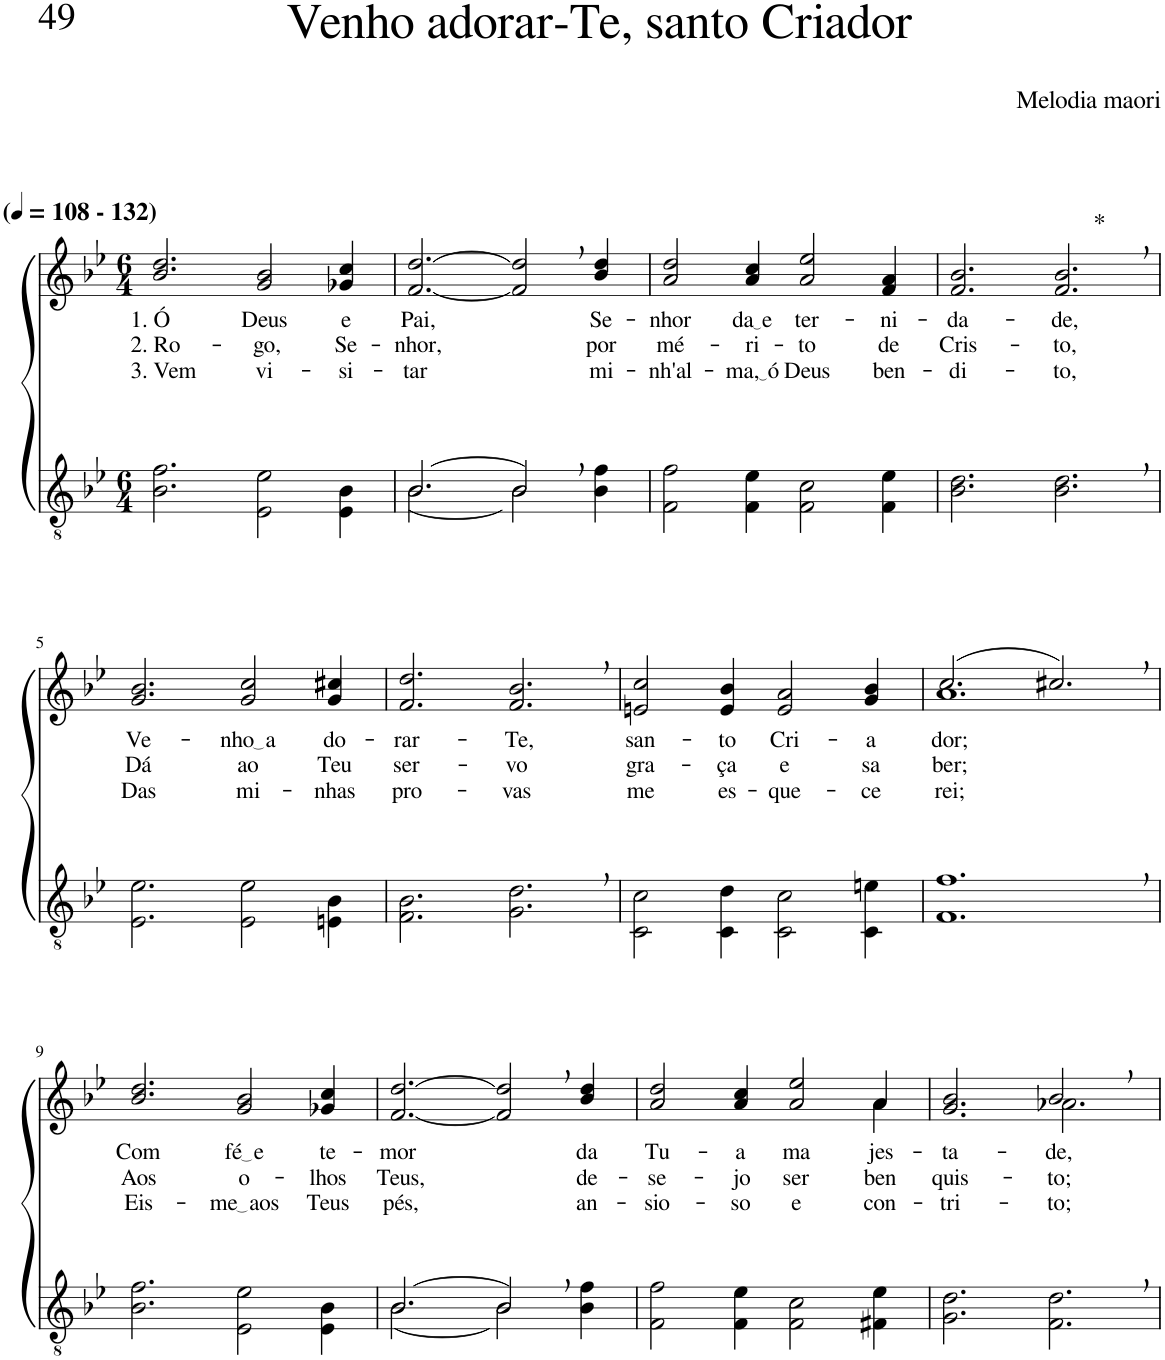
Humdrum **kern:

**kern	**kern	**text	**text	**text	**harte
*part2	*part1	*part1	*part1	*part1	*part1
*staff2	*staff1	*staff1	*staff1	*staff1	*
*I"Parte III e IV	*I"Parte I e II	*	*	*	*
*clefGv2	*clefG2	*	*	*	*
*Trd3c5	*Trd3c5	*	*	*	*
*k[b-e-]	*k[b-e-]	*	*	*	*
*M6/4	*M6/4	*	*	*	*
*MM108	*MM108	*	*	*	*
=1	=1	=1	=1	=1	=1
!	!LO:TX:a:B:t=(	!	!	!	!
!	!LO:TX:a:B:t=- 132)	!	!	!	!
!	!	!LO:LY:b	!LO:LY:b	!LO:LY:b	!
2.B-\ 2.f\	2.b-/ 2.dd/	1. Ó	2. Ro-	3. Vem	.
!	!	!LO:LY:b	!LO:LY:b	!LO:LY:b	!
2E-\ 2e-\	2g/ 2b-/	Deus	-go,	vi-	.
!	!	!LO:LY:b	!LO:LY:b	!LO:LY:b	!
4E-\ 4B-\	4g-X/ 4cc/	e	Se-	-si-	.
=2	=2	=2	=2	=2	=2
*^	*	*	*	*	*
!	!	!	!LO:LY:b	!LO:LY:b	!LO:LY:b	!
[2.B-\	[2.B-/	[2.f/ [2.dd/	Pai,	-nhor,	-tar	.
2B-,\]	2B-/]	2f/], 2dd/],	.	.	.	.
!	!	!	!LO:LY:b	!LO:LY:b	!LO:LY:b	!
4B-\ 4f\	4ryy	4b-/ 4dd/	Se-	por	mi-	.
=3	=3	=3	=3	=3	=3	=3
!	!	!	!LO:LY:b	!LO:LY:b	!LO:LY:b	!
*v	*v	*	*	*	*	*
2F\ 2f\	2a/ 2dd/	-nhor	mé-	-nh'al-	.
!	!	!LO:LY:b	!LO:LY:b	!LO:LY:b	!
4F\ 4e-\	4a/ 4cc/	da e	-ri-	ma, ó	.
!	!	!LO:LY:b	!LO:LY:b	!LO:LY:b	!
2F\ 2c\	2a/ 2ee-/	ter-	-to	Deus	.
!	!	!LO:LY:b	!LO:LY:b	!LO:LY:b	!
4F\ 4e-\	4f/ 4a/	-ni-	de	ben-	.
=4	=4	=4	=4	=4	=4
!	!	!LO:LY:b	!LO:LY:b	!LO:LY:b	!
2.B-\ 2.d\	2.f/ 2.b-/	-da-	Cris-	-di-	.
!	!	!LO:LY:b	!LO:LY:b	!LO:LY:b	!LO:H:kt=*
2.B-\, 2.d\,	2.f/, 2.b-/,	-de,	-to,	-to,	N
!!LO:LB:g=z
=5	=5	=5	=5	=5	=5
!	!	!LO:LY:b	!LO:LY:b	!LO:LY:b	!
2.E-\ 2.e-\	2.g/ 2.b-/	Ve-	Dá	Das	.
!	!	!LO:LY:b	!LO:LY:b	!LO:LY:b	!
2E-\ 2e-\	2g/ 2cc/	nho a	ao	mi-	.
!	!	!LO:LY:b	!LO:LY:b	!LO:LY:b	!
4En\ 4B-\	4g/ 4cc#X/	do-	Teu	-nhas	.
=6	=6	=6	=6	=6	=6
!	!	!LO:LY:b	!LO:LY:b	!LO:LY:b	!
2.F\ 2.B-\	2.f/ 2.dd/	-rar-	ser-	pro-	.
!	!	!LO:LY:b	!LO:LY:b	!LO:LY:b	!
2.G\, 2.d\,	2.f/, 2.b-/,	-Te,	-vo	-vas	.
=7	=7	=7	=7	=7	=7
!	!	!LO:LY:b	!LO:LY:b	!LO:LY:b	!
2C\ 2c\	2en/ 2cc/	san-	gra-	me	.
!	!	!LO:LY:b	!LO:LY:b	!LO:LY:b	!
4C\ 4d\	4e/ 4b-/	-to	-ça	es-	.
!	!	!LO:LY:b	!LO:LY:b	!LO:LY:b	!
2C\ 2c\	2e/ 2a/	Cri-	e	-que-	.
!	!	!LO:LY:b	!LO:LY:b	!LO:LY:b	!
4C\ 4en\	4g/ 4b-/	-a-	sa	-ce-	.
=8	=8	=8	=8	=8	=8
*	*^	*	*	*	*
!	!	!	!LO:LY:b	!LO:LY:b	!LO:LY:b	!
1.F, 1.f,	(2.cc/	1.a	-dor;	ber;	-rei;	.
.	2.cc#X,/)	.	.	.	.	.
*	*v	*v	*	*	*	*
!!LO:LB:g=z
=9	=9	=9	=9	=9	=9
!	!	!LO:LY:b	!LO:LY:b	!LO:LY:b	!
2.B-\ 2.f\	2.b-/ 2.dd/	Com	Aos	Eis-	.
!	!	!LO:LY:b	!LO:LY:b	!LO:LY:b	!
2E-\ 2e-\	2g/ 2b-/	fé e	o-	me aos	.
!	!	!LO:LY:b	!LO:LY:b	!LO:LY:b	!
4E-\ 4B-\	4g-X/ 4cc/	te-	-lhos	Teus	.
=10	=10	=10	=10	=10	=10
*^	*	*	*	*	*
!	!	!	!LO:LY:b	!LO:LY:b	!LO:LY:b	!
[2.B-\	[2.B-/	[2.f/ [2.dd/	-mor	Teus,	pés,	.
2B-,\]	2B-/]	2f/], 2dd/],	.	.	.	.
!	!	!	!LO:LY:b	!LO:LY:b	!LO:LY:b	!
4B-\ 4f\	4ryy	4b-/ 4dd/	da	de-	an-	.
=11	=11	=11	=11	=11	=11	=11
!	!	!	!LO:LY:b	!LO:LY:b	!LO:LY:b	!
*v	*v	*^	*	*	*	*
2F\ 2f\	2a/ 2dd/	4ryy	Tu-	-se-	-sio-	.
!	!	!	!LO:LY:b	!LO:LY:b	!LO:LY:b	!
*	*v	*v	*	*	*	*
4F\ 4e-\	4a/ 4cc/	-a	-jo	-so	.
!	!	!LO:LY:b	!LO:LY:b	!LO:LY:b	!
2F\ 2c\	2a/ 2ee-/	ma-	ser	e	.
*	*^	*	*	*	*
!	!	!	!LO:LY:b	!LO:LY:b	!LO:LY:b	!
4F#X\ 4e-\	4a/	4a\	-jes-	ben	con-	.
=12	=12	=12	=12	=12	=12	=12
!	!	!	!LO:LY:b	!LO:LY:b	!LO:LY:b	!
2.G\ 2.d\	2.ryy	2.g/ 2.b-/	-ta-	quis-	-tri-	.
!	!	!	!LO:LY:b	!LO:LY:b	!LO:LY:b	!
2.F\, 2.d\,	2b-,/	2.a-X\	-de,	-to;	-to;	.
.	4ryy	.	.	.	.	.
*	*v	*v	*	*	*	*
=	=	=	=	=	=
*-	*-	*-	*-	*-	*-
